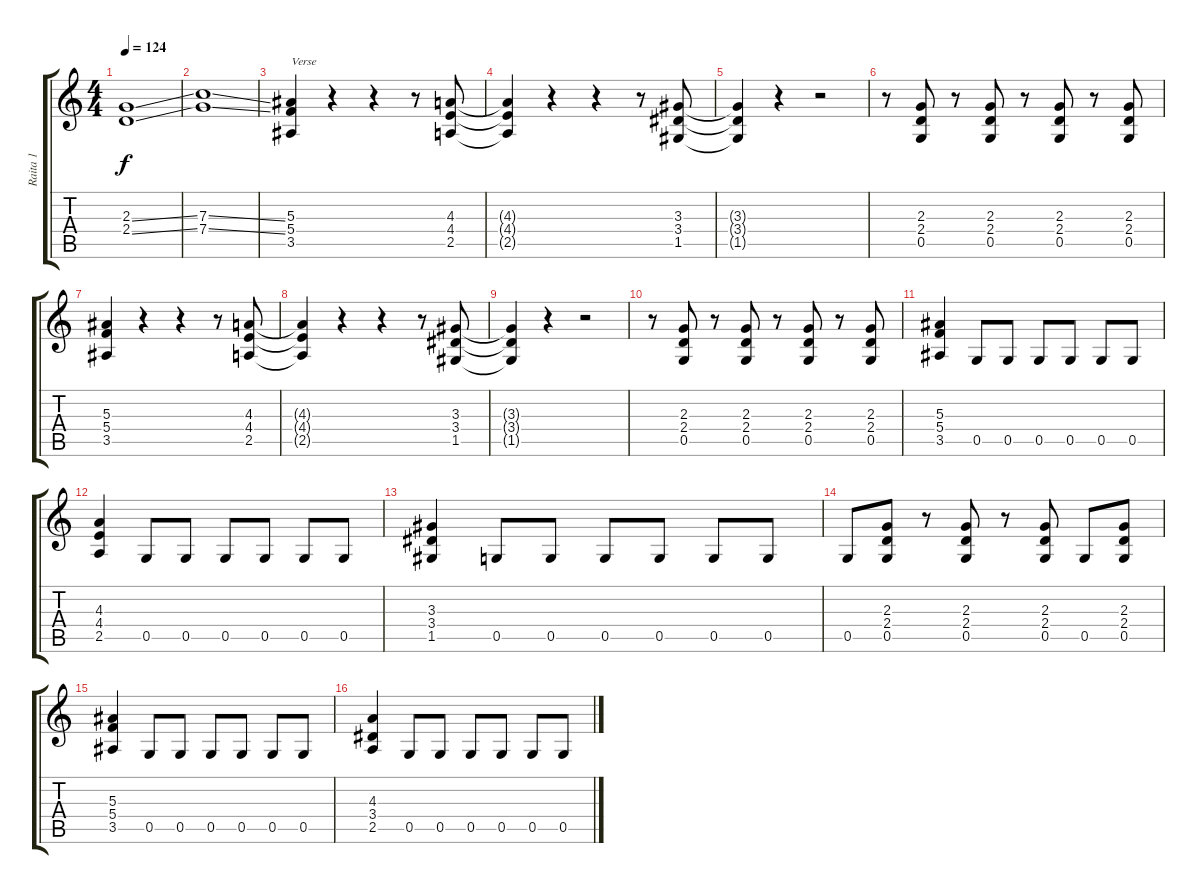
\track ("Raita 1" "Raita 1") {instrument distortionguitar}
\staff {score tabs}
\tuning (D4 A3 F3 C3 G2 D2) {hide}
\ts (4 4)
\tempo 124
\clef g2
\ks c
(2.3{ss} 2.4{ss}).1{dy f} |
(7.3{ss} 7.4{ss}).1 |
(5.3 5.4 3.5).4{txt "Verse"} r.4 r.4 r.8 (4.3 4.4 2.5).8 |
(4.3{t} 4.4{t} 2.5{t}).4 r.4 r.4 r.8 (3.3 3.4 1.5).8 |
(3.3{t} 3.4{t} 1.5{t}).4 r.4 r.2 |
r.8 (2.3 2.4 0.5).8 r.8 (2.3 2.4 0.5).8 r.8 (2.3 2.4 0.5).8 r.8 (2.3 2.4 0.5).8 |
(5.3 5.4 3.5).4 r.4 r.4 r.8 (4.3 4.4 2.5).8 |
(4.3{t} 4.4{t} 2.5{t}).4 r.4 r.4 r.8 (3.3 3.4 1.5).8 |
(3.3{t} 3.4{t} 1.5{t}).4 r.4 r.2 |
r.8 (2.3 2.4 0.5).8 r.8 (2.3 2.4 0.5).8 r.8 (2.3 2.4 0.5).8 r.8 (2.3 2.4 0.5).8 |
(5.3 5.4 3.5).4 0.5.8 0.5.8 0.5.8 0.5.8 0.5.8 0.5.8 |
(4.3 4.4 2.5).4 0.5.8 0.5.8 0.5.8 0.5.8 0.5.8 0.5.8 |
(3.3 3.4 1.5).4 0.5.8 0.5.8 0.5.8 0.5.8 0.5.8 0.5.8 |
0.5.8 (2.3 2.4 0.5).8 r.8 (2.3 2.4 0.5).8 r.8 (2.3 2.4 0.5).8 0.5.8 (2.3 2.4 0.5).8 |
(5.3 5.4 3.5).4 0.5.8 0.5.8 0.5.8 0.5.8 0.5.8 0.5.8 |
(4.3 3.4 2.5).4 0.5.8 0.5.8 0.5.8 0.5.8 0.5.8 0.5.8
